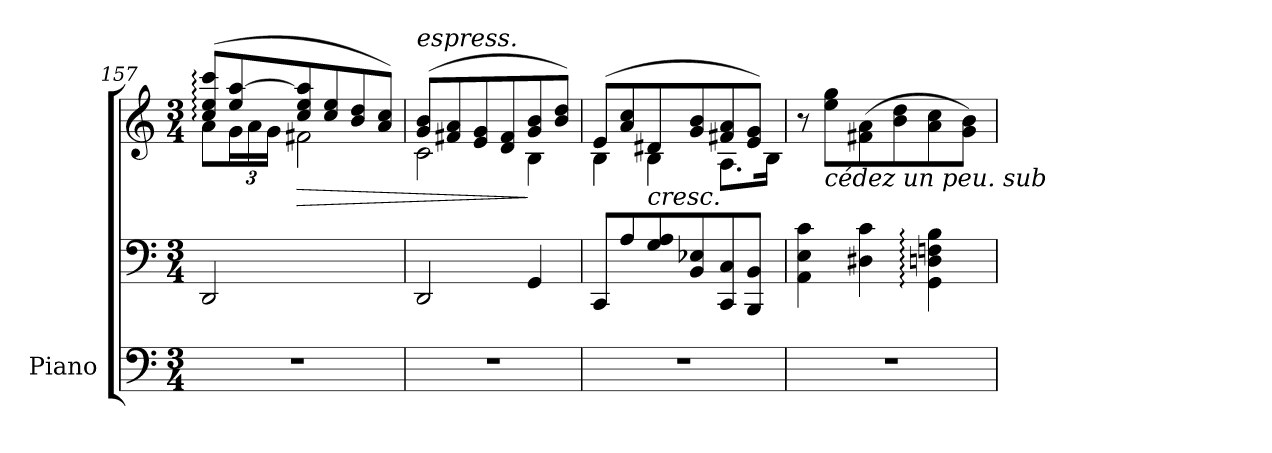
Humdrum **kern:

**kern	**kern	**kern	**dynam
*part1	*part1	*part1	*part1
*staff3	*staff2	*staff1	*staff1/2/3
*I"Piano	*	*	*
*I'Pno.	*	*	*
*clefF4	*clefF4	*clefG2	*
*k[]	*k[]	*k[]	*
*M3/4	*M3/4	*M3/4	*
=157	=157	=157	=157
*	*	*^	*
2.r	2DD/	(8cc/: 8ee/: 8ccc/:L	8a\L	.
*	*	*	*Xbrackettup	*
.	.	8ee/ [8aa/	24g\L	.
.	.	.	24a\	.
.	.	.	24g\JJ	.
!	!	!	!	!LO:HP:b
.	.	8cc/ 8ee/ 8aa/]	2f#X\	>
.	.	8cc/ 8ee/	.	.
.	4ryy	8b/ 8dd/	.	.
.	.	8a/ 8cc/J)	.	.
=158	=158	=158	=158	=158
!	!	!LO:TX:a:i:t=espress.	!	!
2.r	2DD/	(8g/ 8b/L	2c\	.
.	.	8f#X/ 8a/	.	.
.	.	8e/ 8g/	.	.
.	.	8d/ 8f#/	.	.
.	4GG/	8g/ 8b/	4B\	]
.	.	8b/ 8dd/J)	.	.
!!LO:LB:g=z	!!
=159	=159	=159	=159	=159
2.r	8CC/L	(8e/L	4B\	.
.	8A/	8a/ 8cc/	.	.
!	!	!LO:TX:b:i:t=cresc.	!	!
.	8G/ 8A/	8d#X/	4B\	.
.	8BB/ 8E-X/	8g/ 8b/	.	.
.	8CC/ 8C/	8f#X/ 8a/	8.A\L	.
.	8BBB/ 8BB/J	8e/ 8g/J)	.	.
.	.	.	16B\Jk	.
*	*	*v	*v	*
=160	=160	=160	=160
2.r	4AA\ 4E\ 4c\	8r	.
!	!	!LO:TX:b:i:t=cédez un peu. sub	!
.	.	8ee\ 8gg\L	.
.	4D#X\ 4c\	(8f#X\ 8a\	.
.	.	8b\ 8dd\	.
.	4GG\: 4Dn\: 4Fn\: 4B\:	8a\ 8cc\	.
.	.	8g\ 8b\J)	.
=	=	=	=
*-	*-	*-	*-
